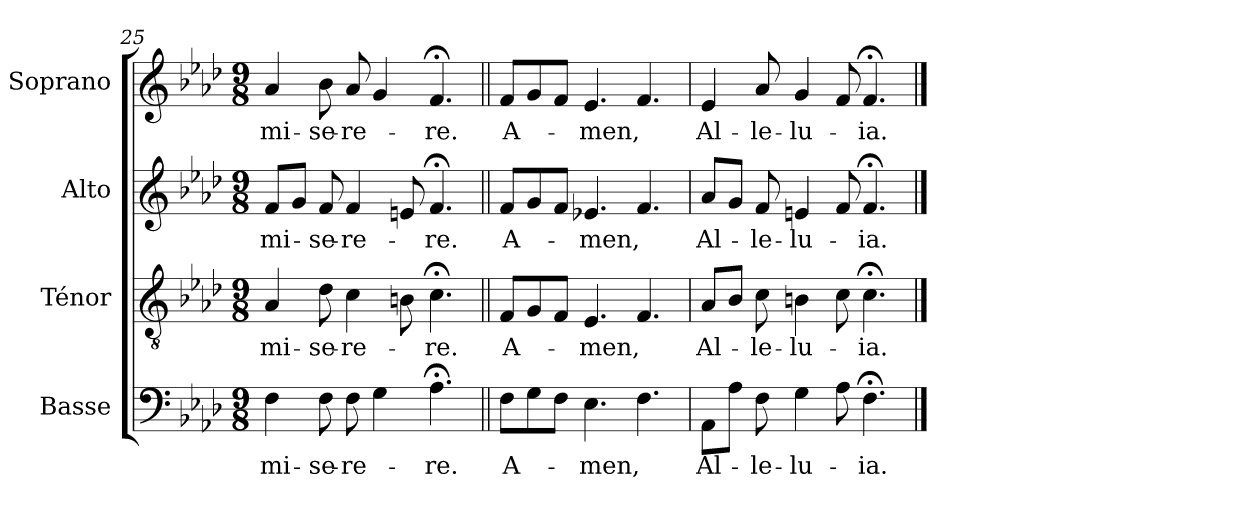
**kern	**text	**kern	**text	**kern	**text	**kern	**text
*part4	*part4	*part3	*part3	*part2	*part2	*part1	*part1
*staff4	*staff4	*staff3	*staff3	*staff2	*staff2	*staff1	*staff1
*I"Basse	*	*I"Ténor	*	*I"Alto	*	*I"Soprano	*
*I'B.	*	*I'T.	*	*I'A.	*	*I'S.	*
*clefF4	*	*clefGv2	*	*clefG2	*	*clefG2	*
*	*	*ITrd7c12	*	*	*	*	*
*k[b-e-a-d-]	*	*k[b-e-a-d-]	*	*k[b-e-a-d-]	*	*k[b-e-a-d-]	*
*A-:	*	*A-:	*	*A-:	*	*A-:	*
*M9/8	*	*M9/8	*	*M9/8	*	*M9/8	*
=25	=25	=25	=25	=25	=25	=25	=25
!	!LO:LY:b:color=#000000	!	!	!	!	!	!
!	!	!	!LO:LY:b:color=#000000	!	!	!	!
!	!	!	!	!	!LO:LY:b:color=#000000	!	!
!	!	!	!	!	!	!	!LO:LY:b:color=#000000
4Fi\	mi-	4AA-i/	mi-	8fi/L	mi-	4a-i/	mi-
.	.	.	.	8gi/J	.	.	.
!	!LO:LY:b:color=#000000	!	!	!	!	!	!
!	!	!	!LO:LY:b:color=#000000	!	!	!	!
!	!	!	!	!	!LO:LY:b:color=#000000	!	!
!	!	!	!	!	!	!	!LO:LY:b:color=#000000
8Fi\	-se-	8D-i\	-se-	8fi/	-se-	8b-i\	-se-
!	!LO:LY:b:color=#000000	!	!	!	!	!	!
!	!	!	!LO:LY:b:color=#000000	!	!	!	!
!	!	!	!	!	!LO:LY:b:color=#000000	!	!
!	!	!	!	!	!	!	!LO:LY:b:color=#000000
8Fi\	-re-	4Ci\	-re-	4fi/	-re-	8a-i/	-re-
4Gi\	.	.	.	.	.	4gi/	.
.	.	8BBni\	.	8eni/	.	.	.
!	!LO:LY:b:color=#000000	!	!	!	!	!	!
!	!	!	!LO:LY:b:color=#000000	!	!	!	!
!	!	!	!	!	!LO:LY:b:color=#000000	!	!
!	!	!	!	!	!	!	!LO:LY:b:color=#000000
4.A-;i\	-re.	4.C;i\	-re.	4.f;i/	-re.	4.f;i/	-re.
=26||	=26||	=26||	=26||	=26||	=26||	=26||	=26||
!	!LO:LY:b:color=#000000	!	!	!	!	!	!
!	!	!	!LO:LY:b:color=#000000	!	!	!	!
!	!	!	!	!	!LO:LY:b:color=#000000	!	!
!	!	!	!	!	!	!	!LO:LY:b:color=#000000
8Fi\L	A-	8FFi/L	A-	8fi/L	A-	8fi/L	A-
8Gi\	.	8GGi/	.	8gi/	.	8gi/	.
8Fi\J	.	8FFi/J	.	8fi/J	.	8fi/J	.
!	!LO:LY:b:color=#000000	!	!	!	!	!	!
!	!	!	!LO:LY:b:color=#000000	!	!	!	!
!	!	!	!	!	!LO:LY:b:color=#000000	!	!
!	!	!	!	!	!	!	!LO:LY:b:color=#000000
4.E-i\	-men,	4.EE-i/	-men,	4.e-Xi/	-men,	4.e-i/	-men,
4.Fi\	.	4.FFi/	.	4.fi/	.	4.fi/	.
=27	=27	=27	=27	=27	=27	=27	=27
!	!LO:LY:b:color=#000000	!	!	!	!	!	!
!	!	!	!LO:LY:b:color=#000000	!	!	!	!
!	!	!	!	!	!LO:LY:b:color=#000000	!	!
!	!	!	!	!	!	!	!LO:LY:b:color=#000000
8AA-i\L	Al-	8AA-i/L	Al-	8a-i/L	Al-	4e-i/	Al-
8A-i\J	.	8BB-i/J	.	8gi/J	.	.	.
!	!LO:LY:b:color=#000000	!	!	!	!	!	!
!	!	!	!LO:LY:b:color=#000000	!	!	!	!
!	!	!	!	!	!LO:LY:b:color=#000000	!	!
!	!	!	!	!	!	!	!LO:LY:b:color=#000000
8Fi\	-le-	8Ci\	-le-	8fi/	-le-	8a-i/	-le-
!	!LO:LY:b:color=#000000	!	!	!	!	!	!
!	!	!	!LO:LY:b:color=#000000	!	!	!	!
!	!	!	!	!	!LO:LY:b:color=#000000	!	!
!	!	!	!	!	!	!	!LO:LY:b:color=#000000
4Gi\	-lu-	4BBni\	-lu-	4eni/	-lu-	4gi/	-lu-
8A-i\	.	8Ci\	.	8fi/	.	8fi/	.
!	!LO:LY:b:color=#000000	!	!	!	!	!	!
!	!	!	!LO:LY:b:color=#000000	!	!	!	!
!	!	!	!	!	!LO:LY:b:color=#000000	!	!
!	!	!	!	!	!	!	!LO:LY:b:color=#000000
4.F;i\	-ia.	4.C;i\	-ia.	4.f;i/	-ia.	4.f;i/	-ia.
==	==	==	==	==	==	==	==
*-	*-	*-	*-	*-	*-	*-	*-
